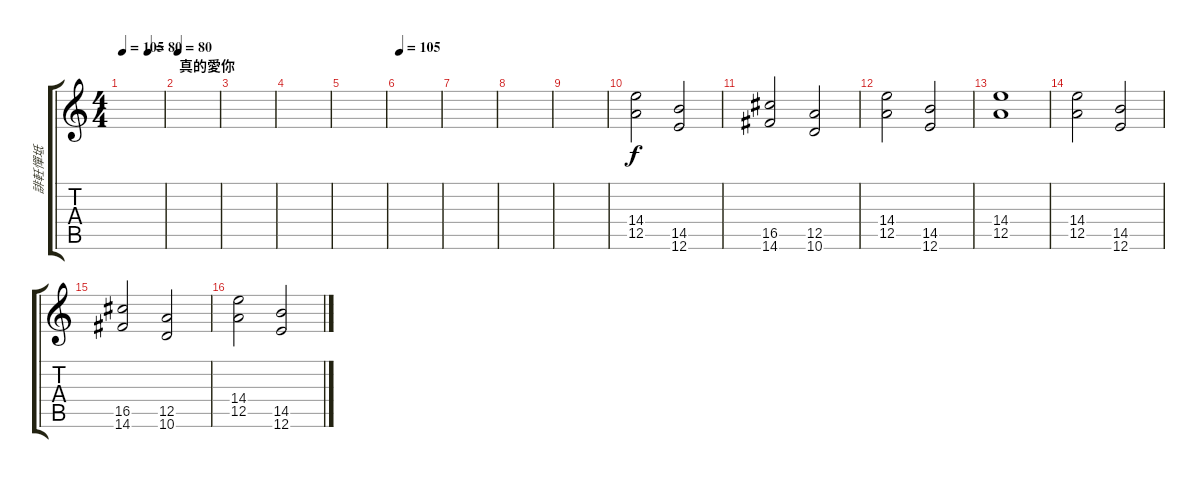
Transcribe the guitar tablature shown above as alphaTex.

\track ("誹軠憚坻" "誹軠憚坻") {instrument distortionguitar}
\staff {score tabs}
\tuning (E4 B3 G3 D3 A2 E2) {hide}
\ts (4 4)
\tempo 105
\tempo (80 0.625)
\tempo 105
\clef g2
\ks c
|
\section ("" "真的愛你")
\tempo 80
|
|
|
|
\tempo 105
|
|
|
|
(14.4 12.5).2 (14.5 12.6).2 |
(16.5 14.6).2 (12.5 10.6).2 |
(14.4 12.5).2 (14.5 12.6).2 |
(14.4 12.5).1 |
(14.4 12.5).2 (14.5 12.6).2 |
(16.5 14.6).2 (12.5 10.6).2 |
(14.4 12.5).2 (14.5 12.6).2
